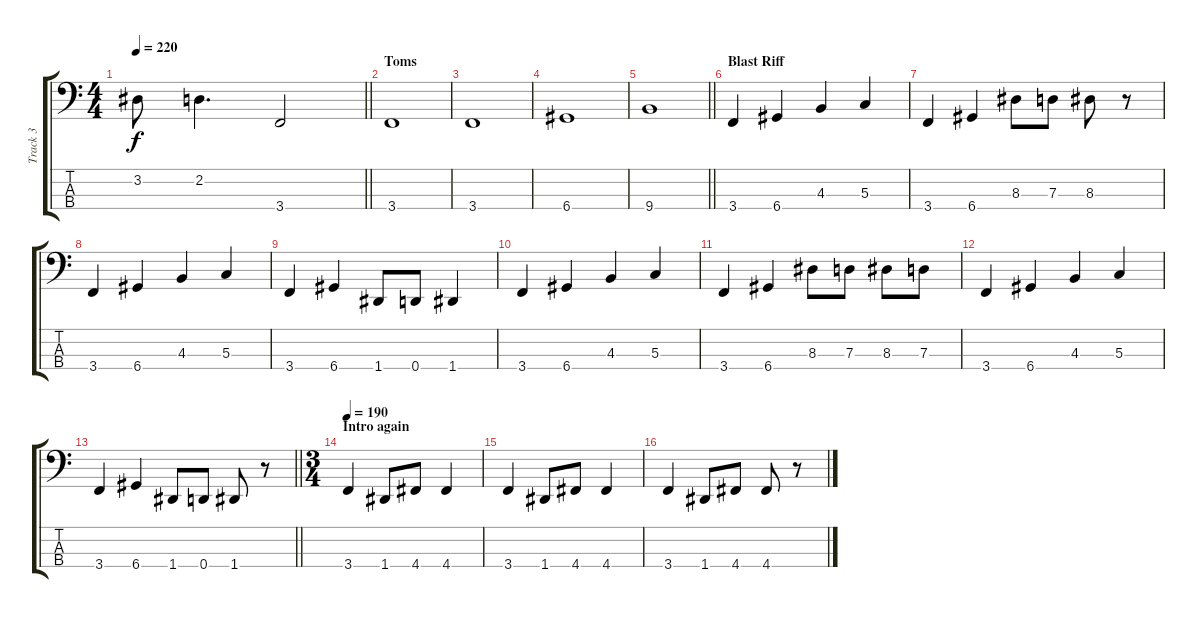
\track ("Track 3" "Track 3") {instrument electricbassfinger}
\staff {score tabs}
\tuning (F2 C2 G1 D1) {hide}
\ts (4 4)
\tempo 220
\clef f4
\barLineRight lightlight
\ks c
3.2.8{dy f} 2.2.4{d} 3.4.2 |
\section ("" "Toms")
3.4.1 |
3.4.1 |
6.4.1 |
\barLineRight lightlight
9.4.1 |
\section ("" "Blast Riff")
3.4.4 6.4.4 4.3.4 5.3.4 |
3.4.4 6.4.4 8.3.8 7.3.8 8.3.8 r.8 |
3.4.4 6.4.4 4.3.4 5.3.4 |
3.4.4 6.4.4 1.4.8 0.4.8 1.4.4 |
3.4.4 6.4.4 4.3.4 5.3.4 |
3.4.4 6.4.4 8.3.8 7.3.8 8.3.8 7.3.8 |
3.4.4 6.4.4 4.3.4 5.3.4 |
\barLineRight lightlight
3.4.4 6.4.4 1.4.8 0.4.8 1.4.8 r.8 |
\ts (3 4)
\section ("" "Intro again")
\tempo 190
3.4.4 1.4.8 4.4.8 4.4.4 |
3.4.4 1.4.8 4.4.8 4.4.4 |
3.4.4 1.4.8 4.4.8 4.4.8 r.8
